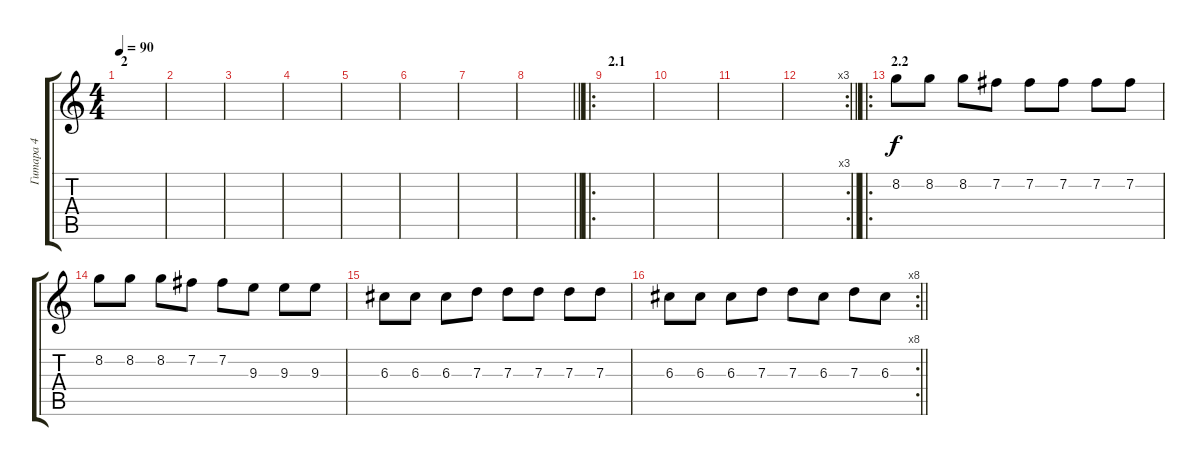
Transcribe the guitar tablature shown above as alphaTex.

\track ("Гитара 4" "Гитара 4") {instrument electricguitarclean}
\staff {score tabs}
\tuning (E4 B3 G3 D3 A2 E2) {hide}
\ts (4 4)
\section ("" "2")
\tempo 90
\clef g2
\ks c
|
|
|
|
|
|
|
\barLineRight lightlight
|
\ro
\section ("" "2.1")
|
|
|
\rc 3
\barLineRight lightlight
|
\ro
\section ("" "2.2")
8.2.8 8.2.8 8.2.8 7.2.8 7.2.8 7.2.8 7.2.8 7.2.8 |
8.2.8 8.2.8 8.2.8 7.2.8 7.2.8 9.3.8 9.3.8 9.3.8 |
6.3.8 6.3.8 6.3.8 7.3.8 7.3.8 7.3.8 7.3.8 7.3.8 |
\rc 8
\barLineRight lightlight
6.3.8 6.3.8 6.3.8 7.3.8 7.3.8 6.3.8 7.3.8 6.3.8
